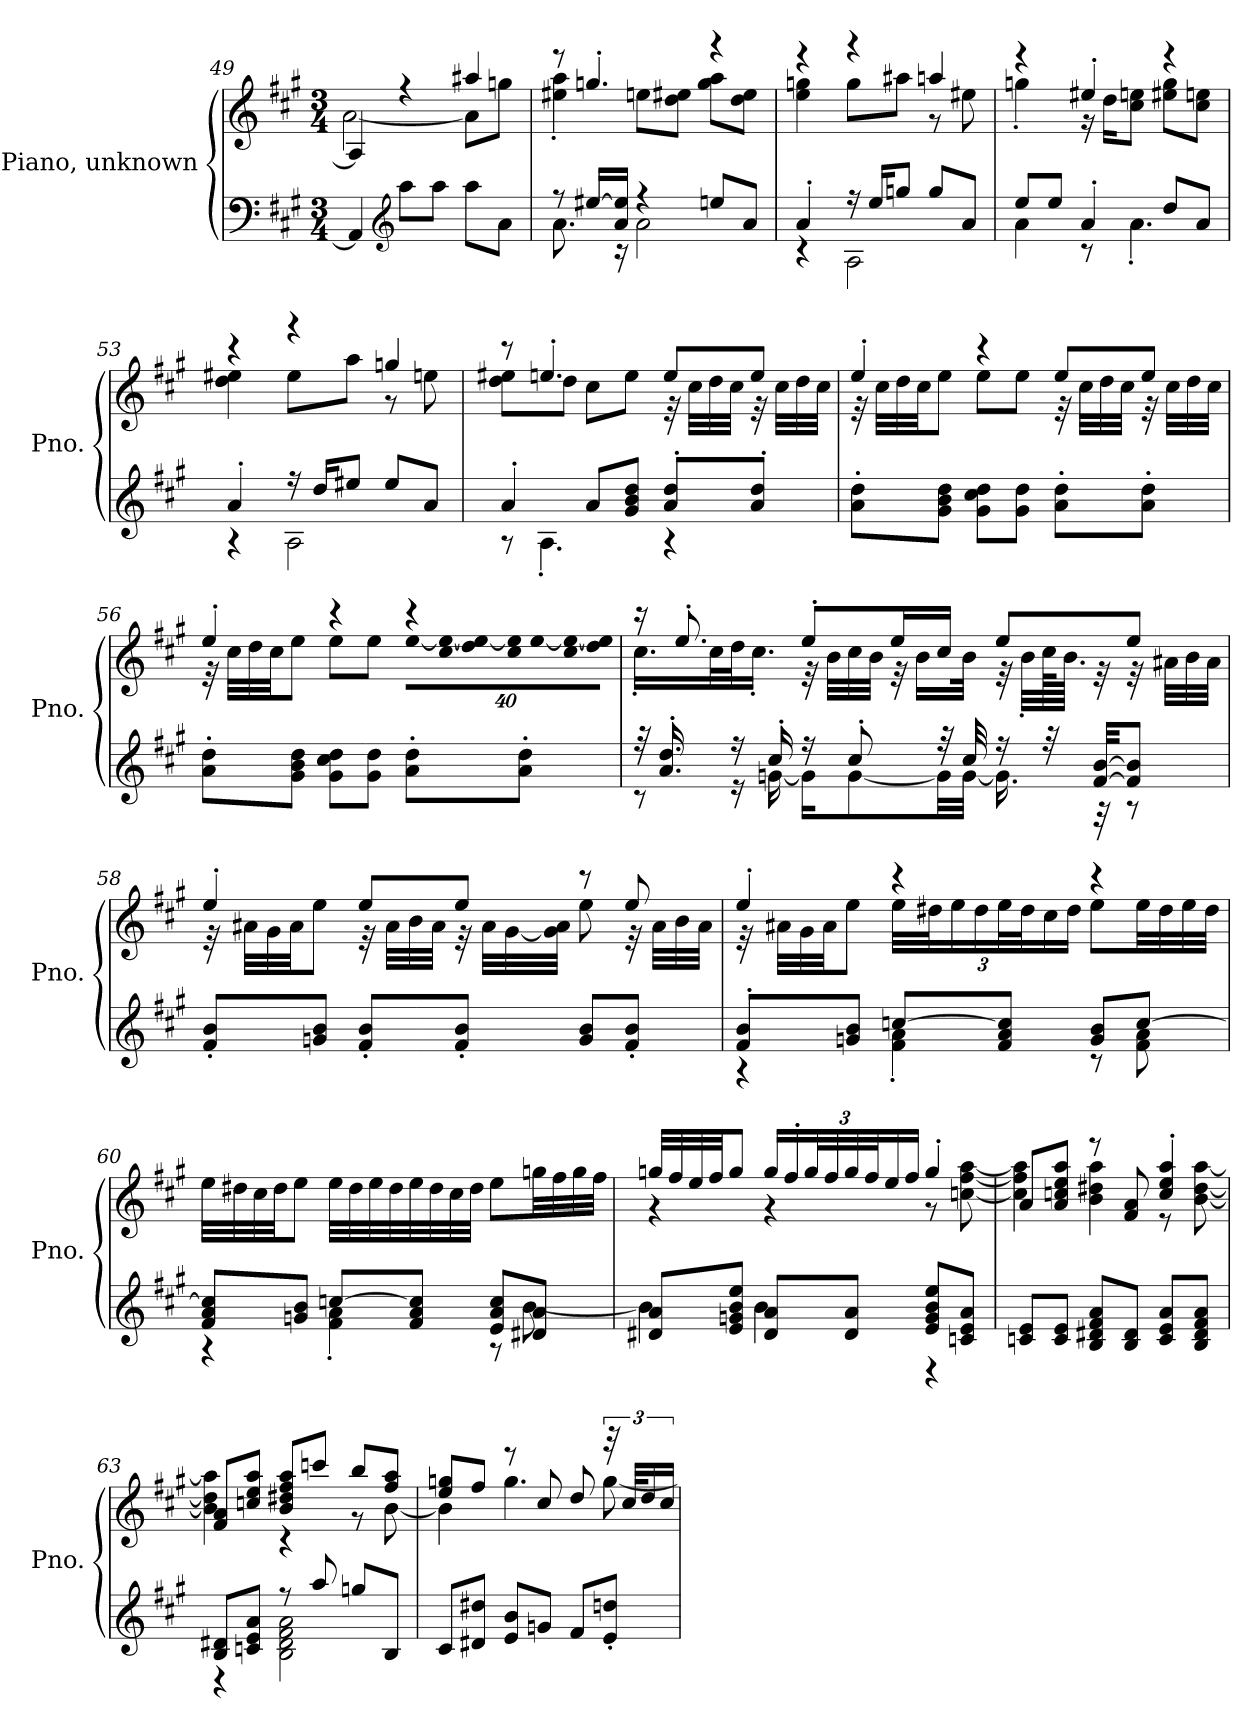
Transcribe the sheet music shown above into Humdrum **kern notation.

**kern	**kern
*part1	*part1
*staff2	*staff1
*I"Piano, unknown	*
*I'Pno.	*
*clefF4	*clefG2
*k[f#c#g#]	*k[f#c#g#]
*M3/4	*M3/4
=49	=49
*	*^
4AA/]	4A/]	[2a\
*clefG2	*	*
8aa\L	4r	.
8aa\J	.	.
8aa\L	4aa#X/	8a\L]
8a\J	.	8ggn\J
!!LO:LB:g=z	!!
=50	=50	=50
*^	*	*
8r	8.a\	8r	4ee#X\' 4aa\'
[16ee#X/LL	.	4.ggn'/	.
16a/ 16ee#/]JJ	16r	.	.
4r	2a\	.	8een\L
.	.	.	8dd\ 8ee#X\J
8een/L	.	4r	8gg\ 8aa\L
8a/J	.	.	8dd\ 8ee#\J
=51	=51	=51	=51
4a'/	4r	4r	4ee\ 4ggn\
16r	2A\	4r	8gg\L
16ee/KL	.	.	.
8ggn/J	.	.	8aa#X\J
8gg/L	.	4aan/	8r
8a/J	.	.	8ee#X\
=52	=52	=52	=52
8ee/L	4a\	4r	4ggn'\
8ee/J	.	.	.
4a'/	8r	4ee#X'/	16r
.	.	.	16dd\KL
.	4.a'\	.	8cc#\ 8een\J
8dd/L	.	4r	8ee#X\ 8gg\L
8a/J	.	.	8cc#\ 8een\J
=53	=53	=53	=53
4a'/	4r	4r	4dd\ 4ee#X\
16r	2A\	4r	8ee#\L
16dd/KL	.	.	.
8ee#X/J	.	.	8aa\J
8ee#/L	.	4ggn/	8r
8a/J	.	.	8een\
!!LO:LB:g=z	!!
=54	=54	=54	=54
4a'/	8r	8r	8dd\ 8ee#X\L
.	4.A'\	4.een'/	8dd\J
8a/L	.	.	8cc#\L
8g#/ 8b/ 8dd/J	.	.	8ee\J
8a/' 8dd/'L	4r	8ee/L	32r
.	.	.	32cc#\LLL
.	.	.	32dd\
.	.	.	32cc#\JJJ
8a/' 8dd/'J	.	8ee/J	32r
.	.	.	32cc#\LLL
.	.	.	32dd\
.	.	.	32cc#\JJJ
*v	*v	*	*
=55	=55	=55
8a\' 8dd\'L	4ee'/	32r
.	.	32cc#\LLL
.	.	32dd\
.	.	32cc#\JJ
8g#\ 8b\ 8dd\J	.	8ee\J
8g#\ 8cc#\ 8dd\L	4r	8ee\L
8g#\ 8dd\J	.	8ee\J
8a\' 8dd\'L	8ee/L	32r
.	.	32cc#\LLL
.	.	32dd\
.	.	32cc#\JJJ
8a\' 8dd\'J	8ee/J	32r
.	.	32cc#\LLL
.	.	32dd\
.	.	32cc#\JJJ
!!LO:PB:g=z	!!
=56	=56	=56
8a\' 8dd\'L	4ee'/	32r
.	.	32cc#\LLL
.	.	32dd\
.	.	32cc#\JJ
8g#\ 8b\ 8dd\J	.	8ee\J
8g#\ 8cc#\ 8dd\L	4r	8ee\L
8g#\ 8dd\J	.	8ee\J
*	*	*Xbrackettup
!	!	!LO:N:vis=32
8a\' 8dd\'L	4r	[640%23ee\LLL
!	!	!LO:N:vis=32
.	.	640%23cc#\ 640%23ee\_
!	!	!LO:N:vis=32
.	.	640%23dd\ 640%23ee\_
!	!	!LO:N:vis=32
.	.	640%23cc#\ 640%23ee\]
8a\' 8dd\'J	.	.
!	!	!LO:N:vis=32
.	.	[640%23ee\
!	!	!LO:N:vis=32
.	.	640%23cc#\ 640%23ee\_
!	!	!LO:N:vis=32
.	.	640%23dd\ 640%23ee\]JJJ
640ryy	640ryy	.
!!LO:LB:g=z	!!
=57	=57	=57
*^	*	*
32r	8r	16r	16.cc#'\LL
16.a/' 16.dd/'	.	.	.
.	.	8.ee'/	.
.	.	.	32cc#\L
16r	16r	.	32dd\J
.	.	.	16.cc#'\JJ
16cc#'/	[16gn\	.	.
16r	16g\KL]	8ee'/L	32r
.	.	.	32b\LLL
8cc#'/	[8g\	.	32cc#\
.	.	.	32b\JJJ
.	.	16ee/L	32r
.	.	.	16b\LL
32r	32g\LL]	16cc#/JJ	.
32cc#/	[32g\JJJ	.	32b\JJk
16r	16.g\]	8ee/L	32r
.	.	.	32b'\LLL
32r	.	.	128cc#\KL
.	.	.	64.b\JJJJ
[32f#/ [32b/KKL	32r	.	32r
8f#/] 8b/]J	8r	8ee/J	32r
.	.	.	32a#X\LLL
.	.	.	32b\
.	.	.	32a#\JJJ
*v	*v	*	*
!!LO:LB:g=z	!!
=58	=58	=58
8f#/' 8b/'L	4ee'/	32r
.	.	32a#X\LLL
.	.	32g#\
.	.	32a#\JJ
8gn/ 8b/J	.	8ee\J
8f#/' 8b/'L	8ee/L	32r
.	.	32a#\LLL
.	.	32b\
.	.	32a#\JJJ
8f#/' 8b/'J	8ee/J	32r
.	.	32a#\LLL
.	.	[32g#\
.	.	32g#\] 32a#\JJJ
8g/ 8b/L	8r	8ee\
8f#/' 8b/'J	8ee/	32r
.	.	32a#\LLL
.	.	32b\
.	.	32a#\JJJ
=59	=59	=59
*^	*	*
8f#/' 8b/'L	4r	4ee'/	32r
.	.	.	32a#X\LLL
.	.	.	32g#\
.	.	.	32a#\JJ
8gn/ 8b/J	.	.	8ee\J
[8ccn/L	4f#\' 4a\'	4r	48ee\LLL
.	.	.	48dd#X\J
.	.	.	24ee\
.	.	.	24dd#\
8f#/ 8a/ 8cc/]J	.	.	48ee\L
.	.	.	48dd#\J
.	.	.	24cc#\
.	.	.	24dd#\JJ
8g/ 8b/L	8r	4r	8ee\L
[8cc/J	8f#\ 8a\	.	32ee\LL
.	.	.	32dd#\
.	.	.	32ee\
.	.	.	32dd#\JJJ
*	*	*v	*v
!!LO:LB:g=z
=60	=60	=60
8f#/ 8a/ 8cc/]L	4r	32ee\LLL
.	.	32dd#X\
.	.	32cc#\
.	.	32dd#\JJ
8gn/ 8b/J	.	8ee\J
[8ccn/L	4f#\' 4a\'	32ee\LLL
.	.	32dd#\
.	.	32ee\
.	.	32dd#\
8f#/ 8a/ 8cc/]J	.	32ee\
.	.	32dd#\
.	.	32cc#\
.	.	32dd#\JJJ
8e/ 8a/ 8cc/L	8r	8ee\L
8d#X/ 8a/J	[8b\	32ggn\LL
.	.	32ff#\
.	.	32gg\
.	.	32ff#\JJJ
=61	=61	=61
*	*	*^
8d#X/ 8a/L	4b\]	32ggn/LLL	4r
.	.	32ff#/	.
.	.	32ee/	.
.	.	32ff#/JJ	.
8e/ 8gn/ 8b/ 8ee/J	.	8gg/J	.
8d#/ 8a/L	4b\	24gg/LL	4r
.	.	24ff#'/	.
.	.	48gg/L	.
.	.	48ff#/	.
8d#/ 8a/J	.	48gg/	.
.	.	48ff#/J	.
.	.	24ee/	.
.	.	24ff#/JJ	.
8e/ 8g/ 8b/ 8ee/L	4r	4gg'/	8r
8cn/ 8e/ 8a/J	.	.	[8ccn\ [8ff#\ [8aa\
*v	*v	*	*
!!LO:LB:g=z	!!
=62	=62	=62
8cn/ 8e/L	8a/L	4cc\] 4ff#\] 4aa\]
8c/ 8e/J	8a/ 8ccn/ 8ee/ 8aa/J	.
8B/ 8d#X/ 8f#/ 8a/L	8r	4b\ 4dd#X\ 4aa\
8B/ 8d#/J	8f#/ 8a/	.
8c/ 8e/ 8a/L	4cc/' 4ee/' 4aa/'	8r
8B/ 8d#/ 8f#/ 8a/J	.	[8b\ [8dd#\ [8aa\
=63	=63	=63
*^	*	*
8B/ 8d#X/L	4r	8f#/ 8a/L	4b\] 4dd#\] 4aa\]
8cn/ 8e/ 8a/J	.	8ccn/ 8ee/ 8aa/J	.
8r	2B\ 2d#\ 2f#\ 2a\	8b/ 8dd#X/ 8ff#/ 8aa/L	4r
8aa/	.	8cccn/J	.
8ggn/L	.	8bb/L	8r
8B/J	.	8ff#/ 8aa/J	[8b\
*v	*v	*	*
=64	=64	=64
8c#/L	8ee/ 8ggn/L	4b\]
8d#X/ 8dd#X/J	8ff#/J	.
8e/ 8b/L	8r	4.gg\
8gn/J	8cc#/	.
8f#/L	8dd/	.
*	*brackettup	*
8e/' 8ddn/'J	48r	[8gg\
.	48cc#/KLL	.
.	24dd/	.
.	24cc#/JJ	.
*	*v	*v
=	=
*-	*-
